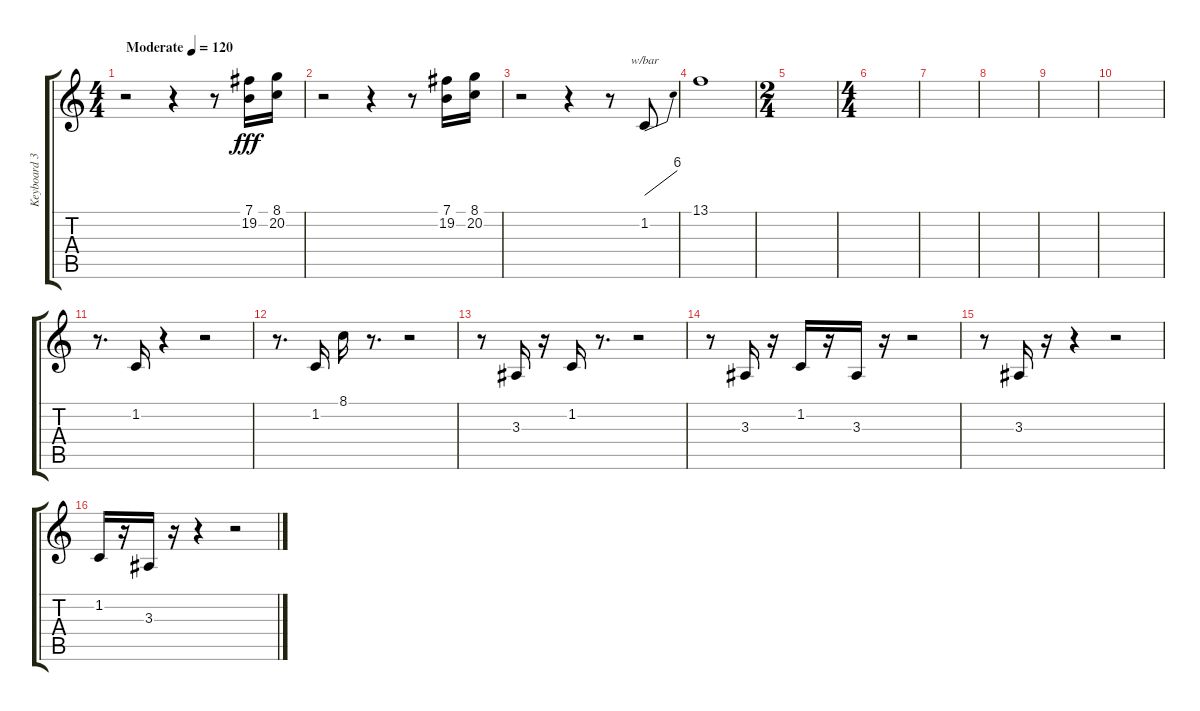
\track ("Keyboard 3" "Keyboard 3") {instrument orchestrahit}
\staff {score tabs}
\tuning (E4 B3 G3 D3 A2 E2) {hide}
\ts (4 4)
\tempo (120 "Moderate")
\clef g2
\ks c
r.2{dy fff instrument orchestrahit} r.4 r.8 (7.1 19.2).16 (8.1 20.2).16 |
r.2 r.4 r.8 (7.1 19.2).16 (8.1 20.2).16 |
r.2{instrument lead2sawtooth} r.4 r.8 1.2.8{tbe (dive default 0 0 60 24)} |
13.1.1 |
\ts (2 4)
|
\ts (4 4)
|
|
|
|
|
r.8{d} 1.2.16 r.4 r.2 |
r.8{d} 1.2.16 8.1.16 r.8{d} r.2 |
r.8 3.3.16 r.16 1.2.16 r.8{d} r.2 |
r.8 3.3.16 r.16 1.2.16 r.16 3.3.16 r.16 r.2 |
r.8 3.3.16 r.16 r.4 r.2 |
1.2.16 r.16 3.3.16 r.16 r.4 r.2
